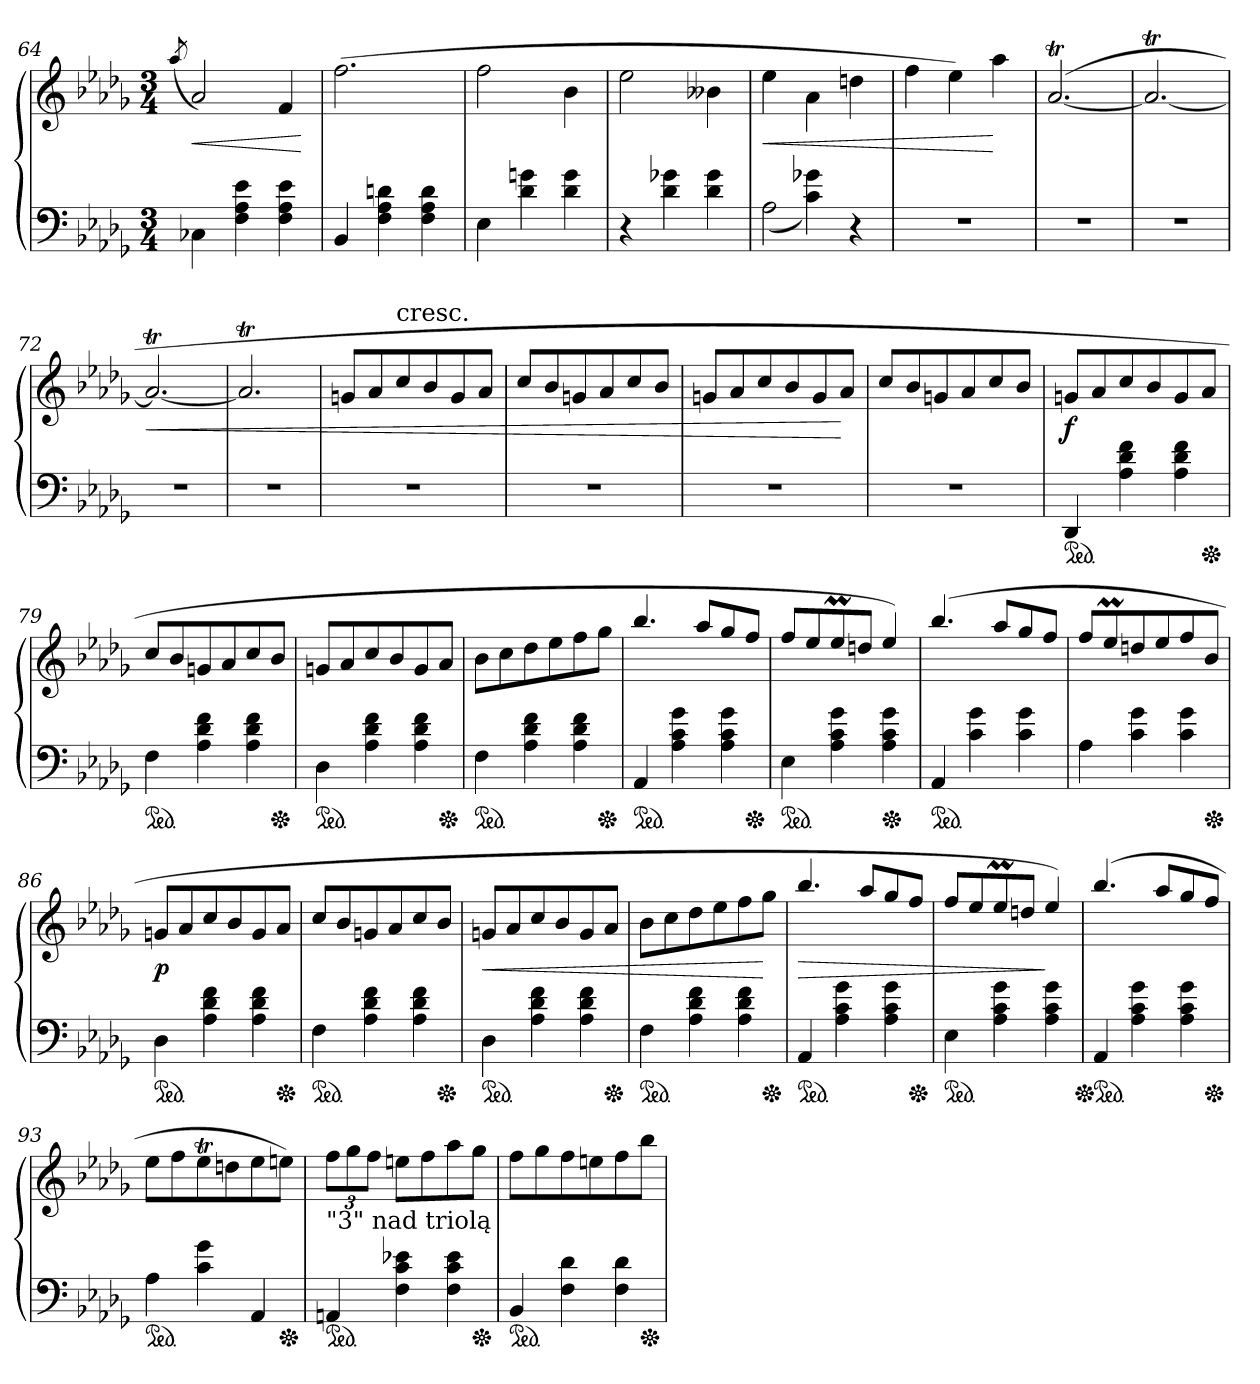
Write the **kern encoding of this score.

**kern	**kern	**dynam
*part2	*part1	*part1
*staff2	*staff1	*staff1
*clefF4	*clefG2	*
*k[b-e-a-d-g-]	*k[b-e-a-d-g-]	*
*M3/4	*M3/4	*
=64	=64	=64
.	(<8qaa-/	.
!	!	!LO:HP:b
4C-X\	2a-)	<
4F 4A- 4e-	.	.
4F 4A- 4e-	4f	.
.	.	[
=65	=65	=65
4BB-	(2.ff	.
4F 4A- 4dn	.	.
4F 4A- 4d	.	.
=66	=66	=66
4E-	2ff	.
4d- 4gn	.	.
4d- 4g	4b-	.
=67	=67	=67
4r	2ee-	.
4d- 4g-X	.	.
4d- 4g-	4b--X	.
=68	=68	=68
*^	*	*
!	!	!	!LO:HP:b
4rgyy	(>2A-	4ee-	<
4c\ 4g-X\)	.	4a-\	.
4rgyy	4r	4ddn	.
*v	*v	*	*
=69	=69	=69
2.rF	4ff	.
.	4ee-)	.
.	4aa-	[
=70	=70	=70
2.rF	(>[2.a-T	.
=71	=71	=71
2.rF	2.a-T_	.
=72	=72	=72
!	!	!LO:HP:b
2.rF	2.a-T_	<
=73	=73	=73
2.rF	2.a-T]	.
=74	=74	=74
2.rF	8gnL	.
.	8a-	.
!	!LO:TX:t=cresc.	!
.	8cc	.
.	8b-	.
.	8g	.
.	8a-J	.
=75	=75	=75
2.rF	8ccL	.
.	8b-	.
.	8gn	.
.	8a-	.
.	8cc	.
.	8b-J	.
=76	=76	=76
2.rF	8gnL	.
.	8a-	.
.	8cc	.
.	8b-	.
.	8g	.
.	8a-J	[
=77	=77	=77
2.rF	8ccL	.
.	8b-	.
.	8gn	.
.	8a-	.
.	8cc	.
.	8b-J	.
=78	=78	=78
*ped	*	*
*^	*	*
4DD-	2ryy	8gnL	f
.	.	8a-	.
4A- 4d- 4f	.	8cc	.
.	.	8b-	.
4A- 4d- 4f	8ryy	8g	.
*Xped	*	*	*
.	8ryy	8a-J	.
=79	=79	=79	=79
*ped	*	*	*
4F	2ryy	8ccL	.
.	.	8b-	.
4A- 4d- 4f	.	8gn	.
.	.	8a-	.
4A- 4d- 4f	8ryy	8cc	.
*Xped	*	*	*
.	8ryy	8b-J	.
=80	=80	=80	=80
*ped	*	*	*
4D-	2ryy	8gnL	.
.	.	8a-	.
4A- 4d- 4f	.	8cc	.
.	.	8b-	.
4A- 4d- 4f	8ryy	8g	.
*Xped	*	*	*
.	8ryy	8a-J	.
=81	=81	=81	=81
*ped	*	*	*
4F	2ryy	8b-L	.
.	.	8cc	.
4A- 4d- 4f	.	8dd-	.
.	.	8ee-	.
4A- 4d- 4f	8ryy	8ff	.
*Xped	*	*	*
.	8ryy	8gg-J	.
=82	=82	=82	=82
*ped	*	*	*
4AA-	2ryy	4.bb-/	.
4A-\ 4c\ 4g-\	.	.	.
.	.	8aa-/L	.
4A-\ 4c\ 4g-\	8ryy	8gg-/	.
*Xped	*	*	*
.	8ryy	8ff/J	.
*v	*v	*	*
=83	=83	=83
*ped	*	*
4E-	8ff/L	.
.	8ee-/	.
4A-\ 4c\ 4g-\	8ee-M/	.
.	8ddn/J	.
*Xped	*	*
4A-\ 4c\ 4g-\	4ee-/)	.
=84	=84	=84
*ped	*	*
4AA-	(>4.bb-/	.
4c\ 4g-\	.	.
.	8aa-/L	.
4c\ 4g-\	8gg-/	.
.	8ff/J	.
=85	=85	=85
*^	*	*
4A-	2ryy	8ff/L	.
.	.	8ee-M/	.
4c\ 4g-\	.	8ddn/	.
.	.	8ee-/	.
4c\ 4g-\	8ryy	8ff/	.
*Xped	*	*	*
.	8ryy	8b-/J	.
=86	=86	=86	=86
*ped	*	*	*
4D-	2ryy	8gnL	p
.	.	8a-	.
4A- 4d- 4f	.	8cc	.
.	.	8b-	.
4A- 4d- 4f	8ryy	8g	.
*Xped	*	*	*
.	8ryy	8a-J	.
=87	=87	=87	=87
*ped	*	*	*
4F	2ryy	8ccL	.
.	.	8b-	.
4A- 4d- 4f	.	8gn	.
.	.	8a-	.
4A- 4d- 4f	8ryy	8cc	.
*Xped	*	*	*
.	8ryy	8b-J	.
=88	=88	=88	=88
!	!	!	!LO:HP:b
*ped	*	*	*
4D-	2ryy	8gnL	<
.	.	8a-	.
4A- 4d- 4f	.	8cc	.
.	.	8b-	.
4A- 4d- 4f	8ryy	8g	.
*Xped	*	*	*
.	8ryy	8a-J	.
=89	=89	=89	=89
*ped	*	*	*
4F	2ryy	8b-L	.
.	.	8cc	.
4A- 4d- 4f	.	8dd-	.
.	.	8ee-	.
4A- 4d- 4f	8ryy	8ff	.
*Xped	*	*	*
.	8ryy	8gg-J	[
=90	=90	=90	=90
!	!	!	!LO:HP:b
*ped	*	*	*
4AA-	2ryy	4.bb-/	>
4A-\ 4c\ 4g-\	.	.	.
.	.	8aa-/L	.
4A-\ 4c\ 4g-\	8ryy	8gg-/	.
*Xped	*	*	*
.	8ryy	8ff/J	.
*v	*v	*	*
=91	=91	=91
*ped	*	*
4E-	8ff/L	.
.	8ee-/	.
4A-\ 4c\ 4g-\	8ee-M/	.
.	8ddn/J	.
4A-\ 4c\ 4g-\	4ee-/)	]
=92	=92	=92
*^	*	*
*Xped	*	*	*
*ped	*	*	*
4AA-	2ryy	(>4.bb-/	.
4A-\ 4c\ 4g-\	.	.	.
.	.	8aa-/L	.
4A-\ 4c\ 4g-\	8ryy	8gg-/	.
*Xped	*	*	*
.	8ryy	8ff/J	.
=93	=93	=93	=93
*ped	*	*	*
4A-	2ryy	8ee-L	.
.	.	8ff	.
4c 4g-	.	8ee-T	.
.	.	8ddn	.
4AA-	8ryy	8ee-	.
*Xped	*	*	*
.	8ryy	8eenJ)	.
=94	=94	=94	=94
!	!	!LO:TX:b:t="3" nad triolą	!
*ped	*	*	*
4AAn	2ryy	12ffL	.
.	.	12gg-	.
.	.	12ffJ	.
4F 4c 4e-X	.	8eenL	.
.	.	8ff	.
4F 4c 4e-	8ryy	8aa-	.
*Xped	*	*	*
.	8ryy	8gg-J	.
=95	=95	=95	=95
*ped	*	*	*
4BB-	2ryy	8ffL	.
.	.	8gg-	.
4F 4d-	.	8ff	.
.	.	8een	.
4F 4d-	8ryy	8ff	.
*Xped	*	*	*
.	8ryy	8bb-J	.
*v	*v	*	*
=	=	=
*-	*-	*-
